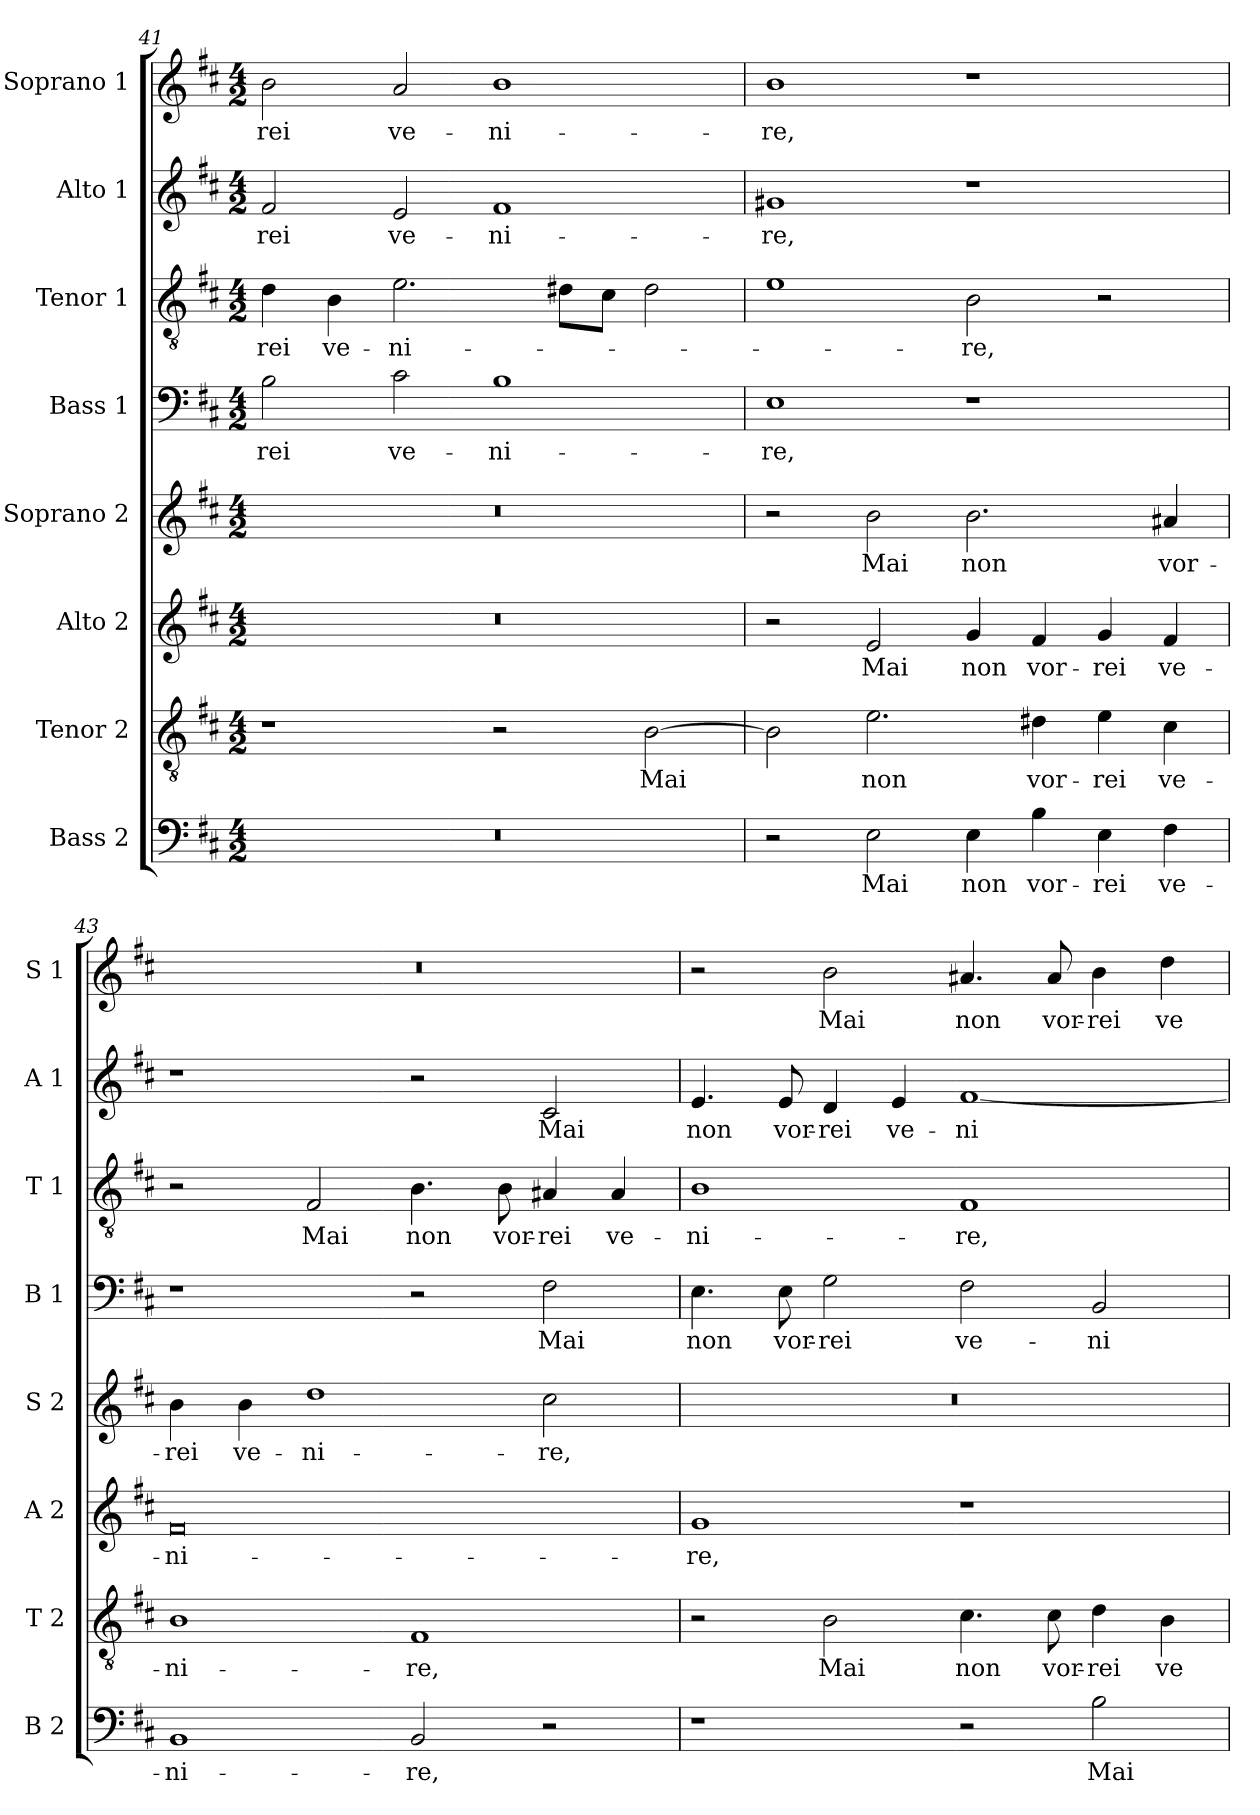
**kern	**text	**kern	**text	**kern	**text	**kern	**text	**kern	**text	**kern	**text	**kern	**text	**kern	**text
*part8	*part8	*part7	*part7	*part6	*part6	*part5	*part5	*part4	*part4	*part3	*part3	*part2	*part2	*part1	*part1
*staff8	*staff8	*staff7	*staff7	*staff6	*staff6	*staff5	*staff5	*staff4	*staff4	*staff3	*staff3	*staff2	*staff2	*staff1	*staff1
*I"Bass 2	*	*I"Tenor 2	*	*I"Alto 2	*	*I"Soprano 2	*	*I"Bass 1	*	*I"Tenor 1	*	*I"Alto 1	*	*I"Soprano 1	*
*I'B 2	*	*I'T 2	*	*I'A 2	*	*I'S 2	*	*I'B 1	*	*I'T 1	*	*I'A 1	*	*I'S 1	*
*clefF4	*	*clefGv2	*	*clefG2	*	*clefG2	*	*clefF4	*	*clefGv2	*	*clefG2	*	*clefG2	*
*k[f#c#]	*	*k[f#c#]	*	*k[f#c#]	*	*k[f#c#]	*	*k[f#c#]	*	*k[f#c#]	*	*k[f#c#]	*	*k[f#c#]	*
*D:	*	*D:	*	*D:	*	*D:	*	*D:	*	*D:	*	*D:	*	*D:	*
*M4/2	*	*M4/2	*	*M4/2	*	*M4/2	*	*M4/2	*	*M4/2	*	*M4/2	*	*M4/2	*
=41	=41	=41	=41	=41	=41	=41	=41	=41	=41	=41	=41	=41	=41	=41	=41
!	!	!	!	!	!	!	!	!	!LO:LY:b	!	!LO:LY:b	!	!LO:LY:b	!	!LO:LY:b
0r	.	1r	.	0r	.	0r	.	2B\	-rei	4d\	-rei	2f#/	-rei	2b\	-rei
!	!	!	!	!	!	!	!	!	!	!	!LO:LY:b	!	!	!	!
.	.	.	.	.	.	.	.	.	.	4B\	ve-	.	.	.	.
!	!	!	!	!	!	!	!	!	!LO:LY:b	!	!LO:LY:b	!	!LO:LY:b	!	!LO:LY:b
.	.	.	.	.	.	.	.	2c#\	ve-	2.e\	-ni-	2e/	ve-	2a/	ve-
!	!	!	!	!	!	!	!	!	!LO:LY:b	!	!	!	!LO:LY:b	!	!LO:LY:b
.	.	2r	.	.	.	.	.	1B	-ni-	.	.	1f#	-ni-	1b	-ni-
.	.	.	.	.	.	.	.	.	.	8d#X\L	.	.	.	.	.
.	.	.	.	.	.	.	.	.	.	8c#\J	.	.	.	.	.
!	!	!	!LO:LY:b	!	!	!	!	!	!	!	!	!	!	!	!
.	.	[2B\	Mai	.	.	.	.	.	.	2d#\	.	.	.	.	.
!!LO:LB:g=z
=42	=42	=42	=42	=42	=42	=42	=42	=42	=42	=42	=42	=42	=42	=42	=42
!	!	!	!	!	!	!	!	!	!LO:LY:b	!	!	!	!LO:LY:b	!	!LO:LY:b
2r	.	2B\]	.	2r	.	2r	.	1E	-re,	1e	.	1g#X	-re,	1b	-re,
!	!LO:LY:b	!	!LO:LY:b	!	!LO:LY:b	!	!LO:LY:b	!	!	!	!	!	!	!	!
2E\	Mai	2.e\	non	2e/	Mai	2b\	Mai	.	.	.	.	.	.	.	.
!	!LO:LY:b	!	!	!	!LO:LY:b	!	!LO:LY:b	!	!	!	!LO:LY:b	!	!	!	!
4E\	non	.	.	4g/	non	2.b\	non	1r	.	2B\	-re,	1r	.	1r	.
!	!LO:LY:b	!	!LO:LY:b	!	!LO:LY:b	!	!	!	!	!	!	!	!	!	!
4B\	vor-	4d#X\	vor-	4f#/	vor-	.	.	.	.	.	.	.	.	.	.
!	!LO:LY:b	!	!LO:LY:b	!	!LO:LY:b	!	!	!	!	!	!	!	!	!	!
4E\	-rei	4e\	-rei	4g/	-rei	.	.	.	.	2r	.	.	.	.	.
!	!LO:LY:b	!	!LO:LY:b	!	!LO:LY:b	!	!LO:LY:b	!	!	!	!	!	!	!	!
4F#\	ve-	4c#\	ve-	4f#/	ve-	4a#X/	vor-	.	.	.	.	.	.	.	.
=43	=43	=43	=43	=43	=43	=43	=43	=43	=43	=43	=43	=43	=43	=43	=43
!	!LO:LY:b	!	!LO:LY:b	!	!LO:LY:b	!	!LO:LY:b	!	!	!	!	!	!	!	!
1BB	-ni-	1B	-ni-	0f#	-ni-	4b\	-rei	1r	.	2r	.	1r	.	0r	.
!	!	!	!	!	!	!	!LO:LY:b	!	!	!	!	!	!	!	!
.	.	.	.	.	.	4b\	ve-	.	.	.	.	.	.	.	.
!	!	!	!	!	!	!	!LO:LY:b	!	!	!	!LO:LY:b	!	!	!	!
.	.	.	.	.	.	1dd	-ni-	.	.	2F#/	Mai	.	.	.	.
!	!LO:LY:b	!	!LO:LY:b	!	!	!	!	!	!	!	!LO:LY:b	!	!	!	!
2BB/	-re,	1F#	-re,	.	.	.	.	2r	.	4.B\	non	2r	.	.	.
!	!	!	!	!	!	!	!	!	!	!	!LO:LY:b	!	!	!	!
.	.	.	.	.	.	.	.	.	.	8B\	vor-	.	.	.	.
!	!	!	!	!	!	!	!LO:LY:b	!	!LO:LY:b	!	!LO:LY:b	!	!LO:LY:b	!	!
2r	.	.	.	.	.	2cc#\	-re,	2F#\	Mai	4A#X/	-rei	2c#/	Mai	.	.
!	!	!	!	!	!	!	!	!	!	!	!LO:LY:b	!	!	!	!
.	.	.	.	.	.	.	.	.	.	4A#/	ve-	.	.	.	.
=44	=44	=44	=44	=44	=44	=44	=44	=44	=44	=44	=44	=44	=44	=44	=44
!	!	!	!	!	!LO:LY:b	!	!	!	!LO:LY:b	!	!LO:LY:b	!	!LO:LY:b	!	!
1r	.	2r	.	1g	-re,	0r	.	4.E\	non	1B	-ni-	4.e/	non	2r	.
!	!	!	!	!	!	!	!	!	!LO:LY:b	!	!	!	!LO:LY:b	!	!
.	.	.	.	.	.	.	.	8E\	vor-	.	.	8e/	vor-	.	.
!	!	!	!LO:LY:b	!	!	!	!	!	!LO:LY:b	!	!	!	!LO:LY:b	!	!LO:LY:b
.	.	2B\	Mai	.	.	.	.	2G\	-rei	.	.	4d/	-rei	2b\	Mai
!	!	!	!	!	!	!	!	!	!	!	!	!	!LO:LY:b	!	!
.	.	.	.	.	.	.	.	.	.	.	.	4e/	ve-	.	.
!	!	!	!LO:LY:b	!	!	!	!	!	!LO:LY:b	!	!LO:LY:b	!	!LO:LY:b	!	!LO:LY:b
2r	.	4.c#\	non	1r	.	.	.	2F#\	ve-	1F#	-re,	[1f#	-ni-	4.a#X/	non
!	!	!	!LO:LY:b	!	!	!	!	!	!	!	!	!	!	!	!LO:LY:b
.	.	8c#\	vor-	.	.	.	.	.	.	.	.	.	.	8a#/	vor-
!	!LO:LY:b	!	!LO:LY:b	!	!	!	!	!	!LO:LY:b	!	!	!	!	!	!LO:LY:b
2B\	Mai	4d\	-rei	.	.	.	.	2BB/	-ni-	.	.	.	.	4b\	-rei
!	!	!	!LO:LY:b	!	!	!	!	!	!	!	!	!	!	!	!LO:LY:b
.	.	4B\	ve-	.	.	.	.	.	.	.	.	.	.	4dd\	ve-
=	=	=	=	=	=	=	=	=	=	=	=	=	=	=	=
*-	*-	*-	*-	*-	*-	*-	*-	*-	*-	*-	*-	*-	*-	*-	*-
